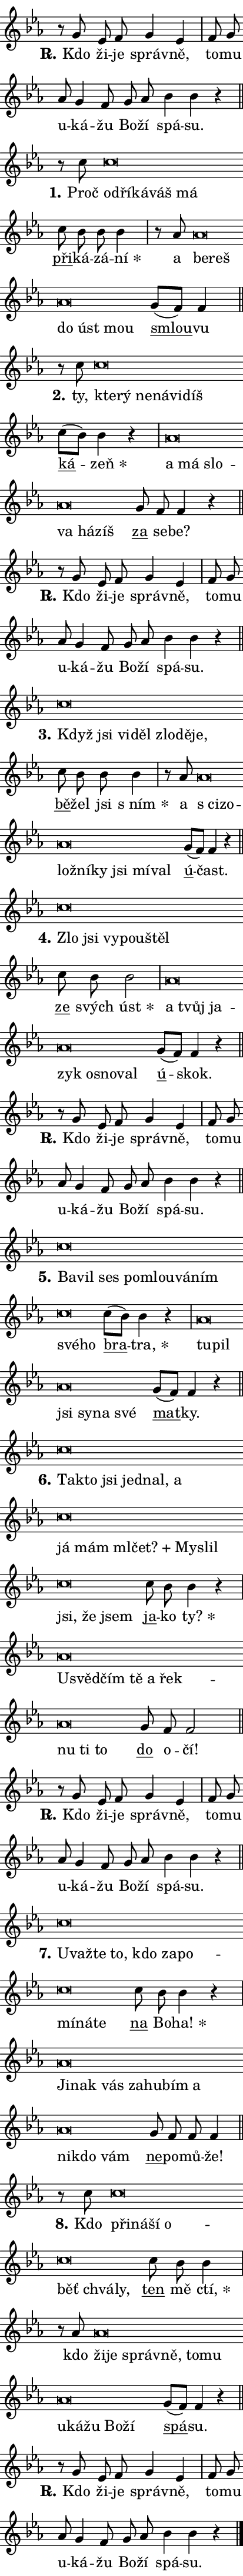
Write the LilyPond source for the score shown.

\version "2.22.1"
\header { tagline = "" }
\paper {
  indent = 0\cm
  top-margin = 0\cm
  right-margin = 0\cm
  bottom-margin = 0\cm
  left-margin = 0\cm
  paper-width = 7\cm
  page-breaking = #ly:one-page-breaking
  system-system-spacing.basic-distance = #11
  score-system-spacing.basic-distance = #11.3
  ragged-last = ##f
}


%% Author: Thomas Morley
%% https://lists.gnu.org/archive/html/lilypond-user/2020-05/msg00002.html
#(define (line-position grob)
"Returns position of @var[grob} in current system:
   @code{'start}, if at first time-step
   @code{'end}, if at last time-step
   @code{'middle} otherwise
"
  (let* ((col (ly:item-get-column grob))
         (ln (ly:grob-object col 'left-neighbor))
         (rn (ly:grob-object col 'right-neighbor))
         (col-to-check-left (if (ly:grob? ln) ln col))
         (col-to-check-right (if (ly:grob? rn) rn col))
         (break-dir-left
           (and
             (ly:grob-property col-to-check-left 'non-musical #f)
             (ly:item-break-dir col-to-check-left)))
         (break-dir-right
           (and
             (ly:grob-property col-to-check-right 'non-musical #f)
             (ly:item-break-dir col-to-check-right))))
        (cond ((eqv? 1 break-dir-left) 'start)
              ((eqv? -1 break-dir-right) 'end)
              (else 'middle))))

#(define (tranparent-at-line-position vctor)
  (lambda (grob)
  "Relying on @code{line-position} select the relevant enry from @var{vctor}.
Used to determine transparency,"
    (case (line-position grob)
      ((end) (not (vector-ref vctor 0)))
      ((middle) (not (vector-ref vctor 1)))
      ((start) (not (vector-ref vctor 2))))))

noteHeadBreakVisibility =
#(define-music-function (break-visibility)(vector?)
"Makes @code{NoteHead}s transparent relying on @var{break-visibility}"
#{
  \override NoteHead.transparent =
    #(tranparent-at-line-position break-visibility)
#})

#(define delete-ledgers-for-transparent-note-heads
  (lambda (grob)
    "Reads whether a @code{NoteHead} is transparent.
If so this @code{NoteHead} is removed from @code{'note-heads} from
@var{grob}, which is supposed to be @code{LedgerLineSpanner}.
As a result ledgers are not printed for this @code{NoteHead}"
    (let* ((nhds-array (ly:grob-object grob 'note-heads))
           (nhds-list
             (if (ly:grob-array? nhds-array)
                 (ly:grob-array->list nhds-array)
                 '()))
           ;; Relies on the transparent-property being done before
           ;; Staff.LedgerLineSpanner.after-line-breaking is executed.
           ;; This is fragile ...
           (to-keep
             (remove
               (lambda (nhd)
                 (ly:grob-property nhd 'transparent #f))
               nhds-list)))
      ;; TODO find a better method to iterate over grob-arrays, similiar
      ;; to filter/remove etc for lists
      ;; For now rebuilt from scratch
      (set! (ly:grob-object grob 'note-heads)  '())
      (for-each
        (lambda (nhd)
          (ly:pointer-group-interface::add-grob grob 'note-heads nhd))
        to-keep))))

hideNotes = {
  \noteHeadBreakVisibility #begin-of-line-visible
}
unHideNotes = {
  \noteHeadBreakVisibility #all-visible
}

% work-around for resetting accidentals
% https://lilypond.org/doc/v2.23/Documentation/notation/displaying-rhythms#unmetered-music
cadenzaMeasure = {
  \cadenzaOff
  \partial 1024 s1024
  \cadenzaOn
}

#(define-markup-command (accent layout props text) (markup?)
  "Underline accented syllable"
  (interpret-markup layout props
    #{\markup \override #'(offset . 4.3) \underline { #text }#}))

responsum = \markup \concat {
  "R" \hspace #-1.05 \path #0.1 #'((moveto 0 0.07) (lineto 0.9 0.8)) \hspace #0.05 "."
}

\layout {
    \context {
        \Staff
        \remove "Time_signature_engraver"
        \override LedgerLineSpanner.after-line-breaking = #delete-ledgers-for-transparent-note-heads
    }
    \context {
        \Voice {
            \override NoteHead.output-attributes = #'((class . "notehead"))
            \override Hairpin.height = #0.55
        }
    }
    \context {
        \Lyrics {
            \override StanzaNumber.output-attributes = #'((class . "stanzanumber"))
            \override LyricSpace.minimum-distance = #0.9
            \override LyricText.font-name = #"TeX Gyre Schola"
            \override LyricText.font-size = 1
            \override StanzaNumber.font-name = #"TeX Gyre Schola Bold"
            \override StanzaNumber.font-size = 1
        }
    }
}

% magnetic-lyrics.ily
%
%   written by
%     Jean Abou Samra <jean@abou-samra.fr>
%     Werner Lemberg <wl@gnu.org>
%
%   adapted by
%     Jiri Hon <jiri.hon@gmail.com>
%
% Version 2022-Apr-15

% https://www.mail-archive.com/lilypond-user@gnu.org/msg149350.html

#(define (Left_hyphen_pointer_engraver context)
   "Collect syllable-hyphen-syllable occurrences in lyrics and store
them in properties.  This engraver only looks to the left.  For
example, if the lyrics input is @code{foo -- bar}, it does the
following.

@itemize @bullet
@item
Set the @code{text} property of the @code{LyricHyphen} grob between
@q{foo} and @q{bar} to @code{foo}.

@item
Set the @code{left-hyphen} property of the @code{LyricText} grob with
text @q{foo} to the @code{LyricHyphen} grob between @q{foo} and
@q{bar}.
@end itemize

Use this auxiliary engraver in combination with the
@code{lyric-@/text::@/apply-@/magnetic-@/offset!} hook."
   (let ((hyphen #f)
         (text #f))
     (make-engraver
      (acknowledgers
       ((lyric-syllable-interface engraver grob source-engraver)
        (set! text grob)))
      (end-acknowledgers
       ((lyric-hyphen-interface engraver grob source-engraver)
        ;(when (not (grob::has-interface grob 'lyric-space-interface))
          (set! hyphen grob)));)
      ((stop-translation-timestep engraver)
       (when (and text hyphen)
         (ly:grob-set-object! text 'left-hyphen hyphen))
       (set! text #f)
       (set! hyphen #f)))))

#(define (lyric-text::apply-magnetic-offset! grob)
   "If the space between two syllables is less than the value in
property @code{LyricText@/.details@/.squash-threshold}, move the right
syllable to the left so that it gets concatenated with the left
syllable.

Use this function as a hook for
@code{LyricText@/.after-@/line-@/breaking} if the
@code{Left_@/hyphen_@/pointer_@/engraver} is active."
   (let ((hyphen (ly:grob-object grob 'left-hyphen #f)))
     (when hyphen
       (let ((left-text (ly:spanner-bound hyphen LEFT)))
         (when (grob::has-interface left-text 'lyric-syllable-interface)
           (let* ((common (ly:grob-common-refpoint grob left-text X))
                  (this-x-ext (ly:grob-extent grob common X))
                  (left-x-ext
                   (begin
                     ;; Trigger magnetism for left-text.
                     (ly:grob-property left-text 'after-line-breaking)
                     (ly:grob-extent left-text common X)))
                  ;; `delta` is the gap width between two syllables.
                  (delta (- (interval-start this-x-ext)
                            (interval-end left-x-ext)))
                  (details (ly:grob-property grob 'details))
                  (threshold (assoc-get 'squash-threshold details 0.2)))
             (when (< delta threshold)
               (let* (;; We have to manipulate the input text so that
                      ;; ligatures crossing syllable boundaries are not
                      ;; disabled.  For languages based on the Latin
                      ;; script this is essentially a beautification.
                      ;; However, for non-Western scripts it can be a
                      ;; necessity.
                      (lt (ly:grob-property left-text 'text))
                      (rt (ly:grob-property grob 'text))
                      (is-space (grob::has-interface hyphen 'lyric-space-interface))
                      (space (if is-space " " ""))
                      (space-markup (grob-interpret-markup grob " "))
                      (space-size (interval-length (ly:stencil-extent space-markup X)))
                      (extra-delta (if is-space space-size 0))
                      ;; Append new syllable.
                      (ltrt-space (if (and (string? lt) (string? rt))
                                (string-append lt space rt)
                                (make-concat-markup (list lt space rt))))
                      ;; Right-align `ltrt` to the right side.
                      (ltrt-space-markup (grob-interpret-markup
                               grob
                               (make-translate-markup
                                (cons (interval-length this-x-ext) 0)
                                (make-right-align-markup ltrt-space)))))
                 (begin
                   ;; Don't print `left-text`.
                   (ly:grob-set-property! left-text 'stencil #f)
                   ;; Set text and stencil (which holds all collected
                   ;; syllables so far) and shift it to the left.
                   (ly:grob-set-property! grob 'text ltrt-space)
                   (ly:grob-set-property! grob 'stencil ltrt-space-markup)
                   (ly:grob-translate-axis! grob (- (- delta extra-delta)) X))))))))))


#(define (lyric-hyphen::displace-bounds-first grob)
   ;; Make very sure this callback isn't triggered too early.
   (let ((left (ly:spanner-bound grob LEFT))
         (right (ly:spanner-bound grob RIGHT)))
     (ly:grob-property left 'after-line-breaking)
     (ly:grob-property right 'after-line-breaking)
     (ly:lyric-hyphen::print grob)))

squashThreshold = #0.4

\layout {
  \context {
    \Lyrics
    \consists #Left_hyphen_pointer_engraver
    \override LyricText.after-line-breaking =
      #lyric-text::apply-magnetic-offset!
    \override LyricHyphen.stencil = #lyric-hyphen::displace-bounds-first
    \override LyricText.details.squash-threshold = \squashThreshold
    \override LyricHyphen.minimum-distance = 0
    \override LyricHyphen.minimum-length = \squashThreshold
  }
}

squash = \override LyricText.details.squash-threshold = 9999
unSquash = \override LyricText.details.squash-threshold = \squashThreshold

left = \override LyricText.self-alignment-X = #LEFT
unLeft = \revert LyricText.self-alignment-X

starOffset = #(lambda (grob) 
                (let ((x_offset (ly:self-alignment-interface::aligned-on-x-parent grob)))
                  (if (= x_offset 0) 0 (+ x_offset 1.2))))

star = #(define-music-function (syllable)(string?)
"Append star separator at the end of a syllable"
#{
  \once \override LyricText.X-offset = #starOffset
  \lyricmode { \markup {
    #syllable
    \override #'((font-name . "TeX Gyre Schola Bold")) \hspace #0.2 \lower #0.65 \larger "*"
  } }
#})

starAccent = #(define-music-function (syllable)(string?)
"Append star separator at the end of a syllable and make accent"
#{
  \once \override LyricText.X-offset = #starOffset
  \lyricmode { \markup {
    \accent #syllable
    \override #'((font-name . "TeX Gyre Schola Bold")) \hspace #0.2 \lower #0.65 \larger "*"
  } }
#})

breath = #(define-music-function (syllable)(string?)
"Append breathing indicator at the end of a syllable"
#{
  \lyricmode { \markup { #syllable "+" } }
#})

optionalBreath = #(define-music-function (syllable)(string?)
"Append optional breathing indicator at the end of a syllable"
#{
  \lyricmode { \markup { #syllable "(+)" } }
#})


\score {
    <<
        \new Voice = "melody" { \cadenzaOn \key es \major \relative { r8 g' es f g4 es \cadenzaMeasure \bar "|" f8 g \bar "" as g4 f8 \bar "" g as \bar "" bes4 bes r \cadenzaMeasure \bar "||" \break } }
        \new Lyrics \lyricsto "melody" { \lyricmode { \set stanza = \responsum
Kdo ži -- je správ -- ně, to -- mu u -- ká -- žu Bo -- ží spá -- su. } }
    >>
    \layout {}
}

\score {
    <<
        \new Voice = "melody" { \cadenzaOn \key es \major \relative { r8 c''8 c\breve*1/16 \hideNotes \breve*1/16 \bar "" \breve*1/16 \bar "" \breve*1/16 \breve*1/16 \bar "" \unHideNotes \bar "" c8 bes bes bes4 \cadenzaMeasure \bar "|" r8 as8 as\breve*1/16 \hideNotes \breve*1/16 \bar "" \breve*1/16 \bar "" \breve*1/16 \breve*1/16 \bar "" \unHideNotes \bar "" g8[( f)] f4 \cadenzaMeasure \bar "||" \break } }
        \new Lyrics \lyricsto "melody" { \lyricmode { \set stanza = "1."
Proč \left od -- \squash ří -- ká -- váš má \unLeft \unSquash \markup \accent při -- ká -- zá -- \star ní a \left be -- \squash reš do úst mou \unLeft \unSquash \markup \accent smlou -- vu } }
    >>
    \layout {}
}

\score {
    <<
        \new Voice = "melody" { \cadenzaOn \key es \major \relative { r8 c''8 c\breve*1/16 \hideNotes \breve*1/16 \bar "" \breve*1/16 \bar "" \breve*1/16 \bar "" \breve*1/16 \breve*1/16 \bar "" \unHideNotes \bar "" c8[( bes)] bes4 r \cadenzaMeasure \bar "|" as\breve*1/16 \hideNotes \breve*1/16 \bar "" \breve*1/16 \bar "" \breve*1/16 \bar "" \breve*1/16 \breve*1/16 \bar "" \unHideNotes \bar "" g8 f f4 r \cadenzaMeasure \bar "||" \break } }
        \new Lyrics \lyricsto "melody" { \lyricmode { \set stanza = "2."
ty, \left kte -- \squash rý ne -- ná -- vi -- díš \unLeft \unSquash \markup \accent ká -- \star zeň \left a \squash má slo -- va há -- zíš \unLeft \unSquash \markup \accent za se -- be? } }
    >>
    \layout {}
}

\score {
    <<
        \new Voice = "melody" { \cadenzaOn \key es \major \relative { r8 g' es f g4 es \cadenzaMeasure \bar "|" f8 g \bar "" as g4 f8 \bar "" g as \bar "" bes4 bes r \cadenzaMeasure \bar "||" \break } }
        \new Lyrics \lyricsto "melody" { \lyricmode { \set stanza = \responsum
Kdo ži -- je správ -- ně, to -- mu u -- ká -- žu Bo -- ží spá -- su. } }
    >>
    \layout {}
}

\score {
    <<
        \new Voice = "melody" { \cadenzaOn \key es \major \relative { c''\breve*1/16 \hideNotes \breve*1/16 \bar "" \breve*1/16 \bar "" \breve*1/16 \bar "" \breve*1/16 \bar "" \breve*1/16 \breve*1/16 \bar "" \unHideNotes \bar "" c8 bes bes bes4 \cadenzaMeasure \bar "|" r8 as8 as\breve*1/16 \hideNotes \breve*1/16 \bar "" \breve*1/16 \bar "" \breve*1/16 \bar "" \breve*1/16 \bar "" \breve*1/16 \bar "" \breve*1/16 \breve*1/16 \bar "" \unHideNotes \bar "" g8[( f)] f4 r \cadenzaMeasure \bar "||" \break } }
        \new Lyrics \lyricsto "melody" { \lyricmode { \set stanza = "3."
\left Když \squash jsi vi -- děl zlo -- dě -- je, \unLeft \unSquash \markup \accent bě -- žel jsi \star "s ním" a \left "s ci" -- \squash zo -- lož -- ní -- ky jsi mí -- val \unLeft \unSquash \markup \accent ú -- čast. } }
    >>
    \layout {}
}

\score {
    <<
        \new Voice = "melody" { \cadenzaOn \key es \major \relative { c''\breve*1/16 \hideNotes \breve*1/16 \bar "" \breve*1/16 \bar "" \breve*1/16 \breve*1/16 \bar "" \unHideNotes \bar "" c8 bes bes2 \cadenzaMeasure \bar "|" as\breve*1/16 \hideNotes \breve*1/16 \bar "" \breve*1/16 \bar "" \breve*1/16 \bar "" \breve*1/16 \bar "" \breve*1/16 \breve*1/16 \bar "" \unHideNotes \bar "" g8[( f)] f4 r \cadenzaMeasure \bar "||" \break } }
        \new Lyrics \lyricsto "melody" { \lyricmode { \set stanza = "4."
\left Zlo \squash jsi vy -- pou -- štěl \unLeft \unSquash \markup \accent ze svých \star úst \left a \squash tvůj ja -- zyk os -- no -- val \unLeft \unSquash \markup \accent ú -- skok. } }
    >>
    \layout {}
}

\score {
    <<
        \new Voice = "melody" { \cadenzaOn \key es \major \relative { r8 g' es f g4 es \cadenzaMeasure \bar "|" f8 g \bar "" as g4 f8 \bar "" g as \bar "" bes4 bes r \cadenzaMeasure \bar "||" \break } }
        \new Lyrics \lyricsto "melody" { \lyricmode { \set stanza = \responsum
Kdo ži -- je správ -- ně, to -- mu u -- ká -- žu Bo -- ží spá -- su. } }
    >>
    \layout {}
}

\score {
    <<
        \new Voice = "melody" { \cadenzaOn \key es \major \relative { c''\breve*1/16 \hideNotes \breve*1/16 \bar "" \breve*1/16 \bar "" \breve*1/16 \bar "" \breve*1/16 \bar "" \breve*1/16 \bar "" \breve*1/16 \bar "" \breve*1/16 \breve*1/16 \bar "" \unHideNotes \bar "" c8[( bes)] bes4 r \cadenzaMeasure \bar "|" as\breve*1/16 \hideNotes \breve*1/16 \bar "" \breve*1/16 \bar "" \breve*1/16 \bar "" \breve*1/16 \breve*1/16 \bar "" \unHideNotes \bar "" g8[( f)] f4 r \cadenzaMeasure \bar "||" \break } }
        \new Lyrics \lyricsto "melody" { \lyricmode { \set stanza = "5."
\left Ba -- \squash vil ses po -- mlou -- vá -- ním své -- ho \unLeft \unSquash \markup \accent bra -- \star tra, \left tu -- \squash pil jsi sy -- na své \unLeft \unSquash \markup \accent mat -- ky. } }
    >>
    \layout {}
}

\score {
    <<
        \new Voice = "melody" { \cadenzaOn \key es \major \relative { c''\breve*1/16 \hideNotes \breve*1/16 \bar "" \breve*1/16 \bar "" \breve*1/16 \bar "" \breve*1/16 \bar "" \breve*1/16 \bar "" \breve*1/16 \bar "" \breve*1/16 \bar "" \breve*1/16 \bar "" \breve*1/16 \bar "" \breve*1/16 \bar "" \breve*1/16 \bar "" \breve*1/16 \bar "" \breve*1/16 \breve*1/16 \bar "" \unHideNotes \bar "" c8 bes bes4 r \cadenzaMeasure \bar "|" as\breve*1/16 \hideNotes \breve*1/16 \bar "" \breve*1/16 \bar "" \breve*1/16 \bar "" \breve*1/16 \bar "" \breve*1/16 \bar "" \breve*1/16 \bar "" \breve*1/16 \breve*1/16 \bar "" \unHideNotes \bar "" g8 f f2 \cadenzaMeasure \bar "||" \break } }
        \new Lyrics \lyricsto "melody" { \lyricmode { \set stanza = "6."
\left Tak -- \squash to jsi jed -- nal, a já mám ml -- \breath "čet?" My -- slil jsi, že jsem \unLeft \unSquash \markup \accent ja -- ko \star ty? \left U -- \squash svěd -- čím tě a řek -- nu ti to \unLeft \unSquash \markup \accent do o -- čí! } }
    >>
    \layout {}
}

\score {
    <<
        \new Voice = "melody" { \cadenzaOn \key es \major \relative { r8 g' es f g4 es \cadenzaMeasure \bar "|" f8 g \bar "" as g4 f8 \bar "" g as \bar "" bes4 bes r \cadenzaMeasure \bar "||" \break } }
        \new Lyrics \lyricsto "melody" { \lyricmode { \set stanza = \responsum
Kdo ži -- je správ -- ně, to -- mu u -- ká -- žu Bo -- ží spá -- su. } }
    >>
    \layout {}
}

\score {
    <<
        \new Voice = "melody" { \cadenzaOn \key es \major \relative { c''\breve*1/16 \hideNotes \breve*1/16 \bar "" \breve*1/16 \bar "" \breve*1/16 \bar "" \breve*1/16 \bar "" \breve*1/16 \bar "" \breve*1/16 \bar "" \breve*1/16 \bar "" \breve*1/16 \breve*1/16 \bar "" \unHideNotes \bar "" c8 bes bes4 r \cadenzaMeasure \bar "|" as\breve*1/16 \hideNotes \breve*1/16 \bar "" \breve*1/16 \bar "" \breve*1/16 \bar "" \breve*1/16 \bar "" \breve*1/16 \bar "" \breve*1/16 \bar "" \breve*1/16 \bar "" \breve*1/16 \breve*1/16 \bar "" \unHideNotes \bar "" g8 f f f4 \cadenzaMeasure \bar "||" \break } }
        \new Lyrics \lyricsto "melody" { \lyricmode { \set stanza = "7."
\left U -- \squash važ -- te to, kdo za -- po -- mí -- ná -- te \unLeft \unSquash \markup \accent na Bo -- \star ha! \left Ji -- \squash nak vás za -- hu -- bím a ni -- kdo vám \unLeft \unSquash \markup \accent ne -- po -- mů -- že! } }
    >>
    \layout {}
}

\score {
    <<
        \new Voice = "melody" { \cadenzaOn \key es \major \relative { r8 c''8 c\breve*1/16 \hideNotes \breve*1/16 \bar "" \breve*1/16 \bar "" \breve*1/16 \bar "" \breve*1/16 \bar "" \breve*1/16 \breve*1/16 \bar "" \unHideNotes \bar "" c8 bes bes4 \cadenzaMeasure \bar "|" r8 as8 as\breve*1/16 \hideNotes \breve*1/16 \bar "" \breve*1/16 \bar "" \breve*1/16 \bar "" \breve*1/16 \bar "" \breve*1/16 \bar "" \breve*1/16 \bar "" \breve*1/16 \bar "" \breve*1/16 \bar "" \breve*1/16 \breve*1/16 \bar "" \unHideNotes \bar "" g8[( f)] f4 r \cadenzaMeasure \bar "||" \break } }
        \new Lyrics \lyricsto "melody" { \lyricmode { \set stanza = "8."
Kdo \left při -- \squash ná -- ší o -- běť chvá -- ly, \unLeft \unSquash \markup \accent ten mě \star ctí, kdo \left ži -- \squash je správ -- ně, to -- mu u -- ká -- žu Bo -- ží \unLeft \unSquash \markup \accent spá -- su. } }
    >>
    \layout {}
}

\score {
    <<
        \new Voice = "melody" { \cadenzaOn \key es \major \relative { r8 g' es f g4 es \cadenzaMeasure \bar "|" f8 g \bar "" as g4 f8 \bar "" g as \bar "" bes4 bes r \cadenzaMeasure \bar "||" \break } \bar "|." }
        \new Lyrics \lyricsto "melody" { \lyricmode { \set stanza = \responsum
Kdo ži -- je správ -- ně, to -- mu u -- ká -- žu Bo -- ží spá -- su. } }
    >>
    \layout {}
}
